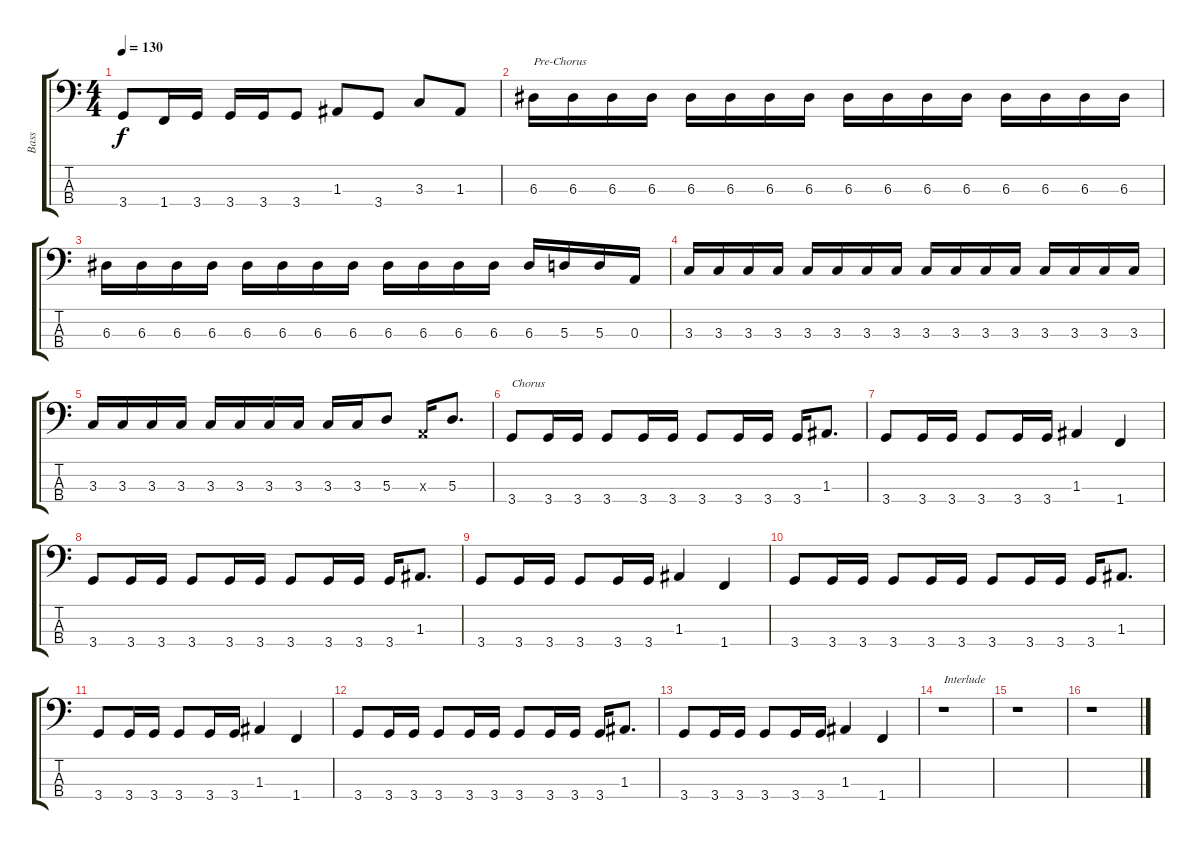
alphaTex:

\track ("Bass" "Bass") {instrument electricbassfinger}
\staff {score tabs}
\tuning (G2 D2 A1 E1) {hide}
\ts (4 4)
\tempo 130
\clef f4
\ks c
3.4.8{dy f} 1.4.16 3.4.16 3.4.16 3.4.16 3.4.8 1.3.8 3.4.8 3.3.8 1.3.8 |
6.3.16{txt "Pre-Chorus"} 6.3.16 6.3.16 6.3.16 6.3.16 6.3.16 6.3.16 6.3.16 6.3.16 6.3.16 6.3.16 6.3.16 6.3.16 6.3.16 6.3.16 6.3.16 |
6.3.16 6.3.16 6.3.16 6.3.16 6.3.16 6.3.16 6.3.16 6.3.16 6.3.16 6.3.16 6.3.16 6.3.16 6.3.16 5.3.16 5.3.16 0.3.16 |
3.3.16 3.3.16 3.3.16 3.3.16 3.3.16 3.3.16 3.3.16 3.3.16 3.3.16 3.3.16 3.3.16 3.3.16 3.3.16 3.3.16 3.3.16 3.3.16 |
3.3.16 3.3.16 3.3.16 3.3.16 3.3.16 3.3.16 3.3.16 3.3.16 3.3.16 3.3.16 5.3.8 0.3{x}.16 5.3.8{d} |
3.4.8{txt "Chorus"} 3.4.16 3.4.16 3.4.8 3.4.16 3.4.16 3.4.8 3.4.16 3.4.16 3.4.16 1.3.8{d} |
3.4.8 3.4.16 3.4.16 3.4.8 3.4.16 3.4.16 1.3.4 1.4.4 |
3.4.8 3.4.16 3.4.16 3.4.8 3.4.16 3.4.16 3.4.8 3.4.16 3.4.16 3.4.16 1.3.8{d} |
3.4.8 3.4.16 3.4.16 3.4.8 3.4.16 3.4.16 1.3.4 1.4.4 |
3.4.8 3.4.16 3.4.16 3.4.8 3.4.16 3.4.16 3.4.8 3.4.16 3.4.16 3.4.16 1.3.8{d} |
3.4.8 3.4.16 3.4.16 3.4.8 3.4.16 3.4.16 1.3.4 1.4.4 |
3.4.8 3.4.16 3.4.16 3.4.8 3.4.16 3.4.16 3.4.8 3.4.16 3.4.16 3.4.16 1.3.8{d} |
3.4.8 3.4.16 3.4.16 3.4.8 3.4.16 3.4.16 1.3.4 1.4.4 |
r.1{txt "Interlude"} |
r.1 |
r.1
